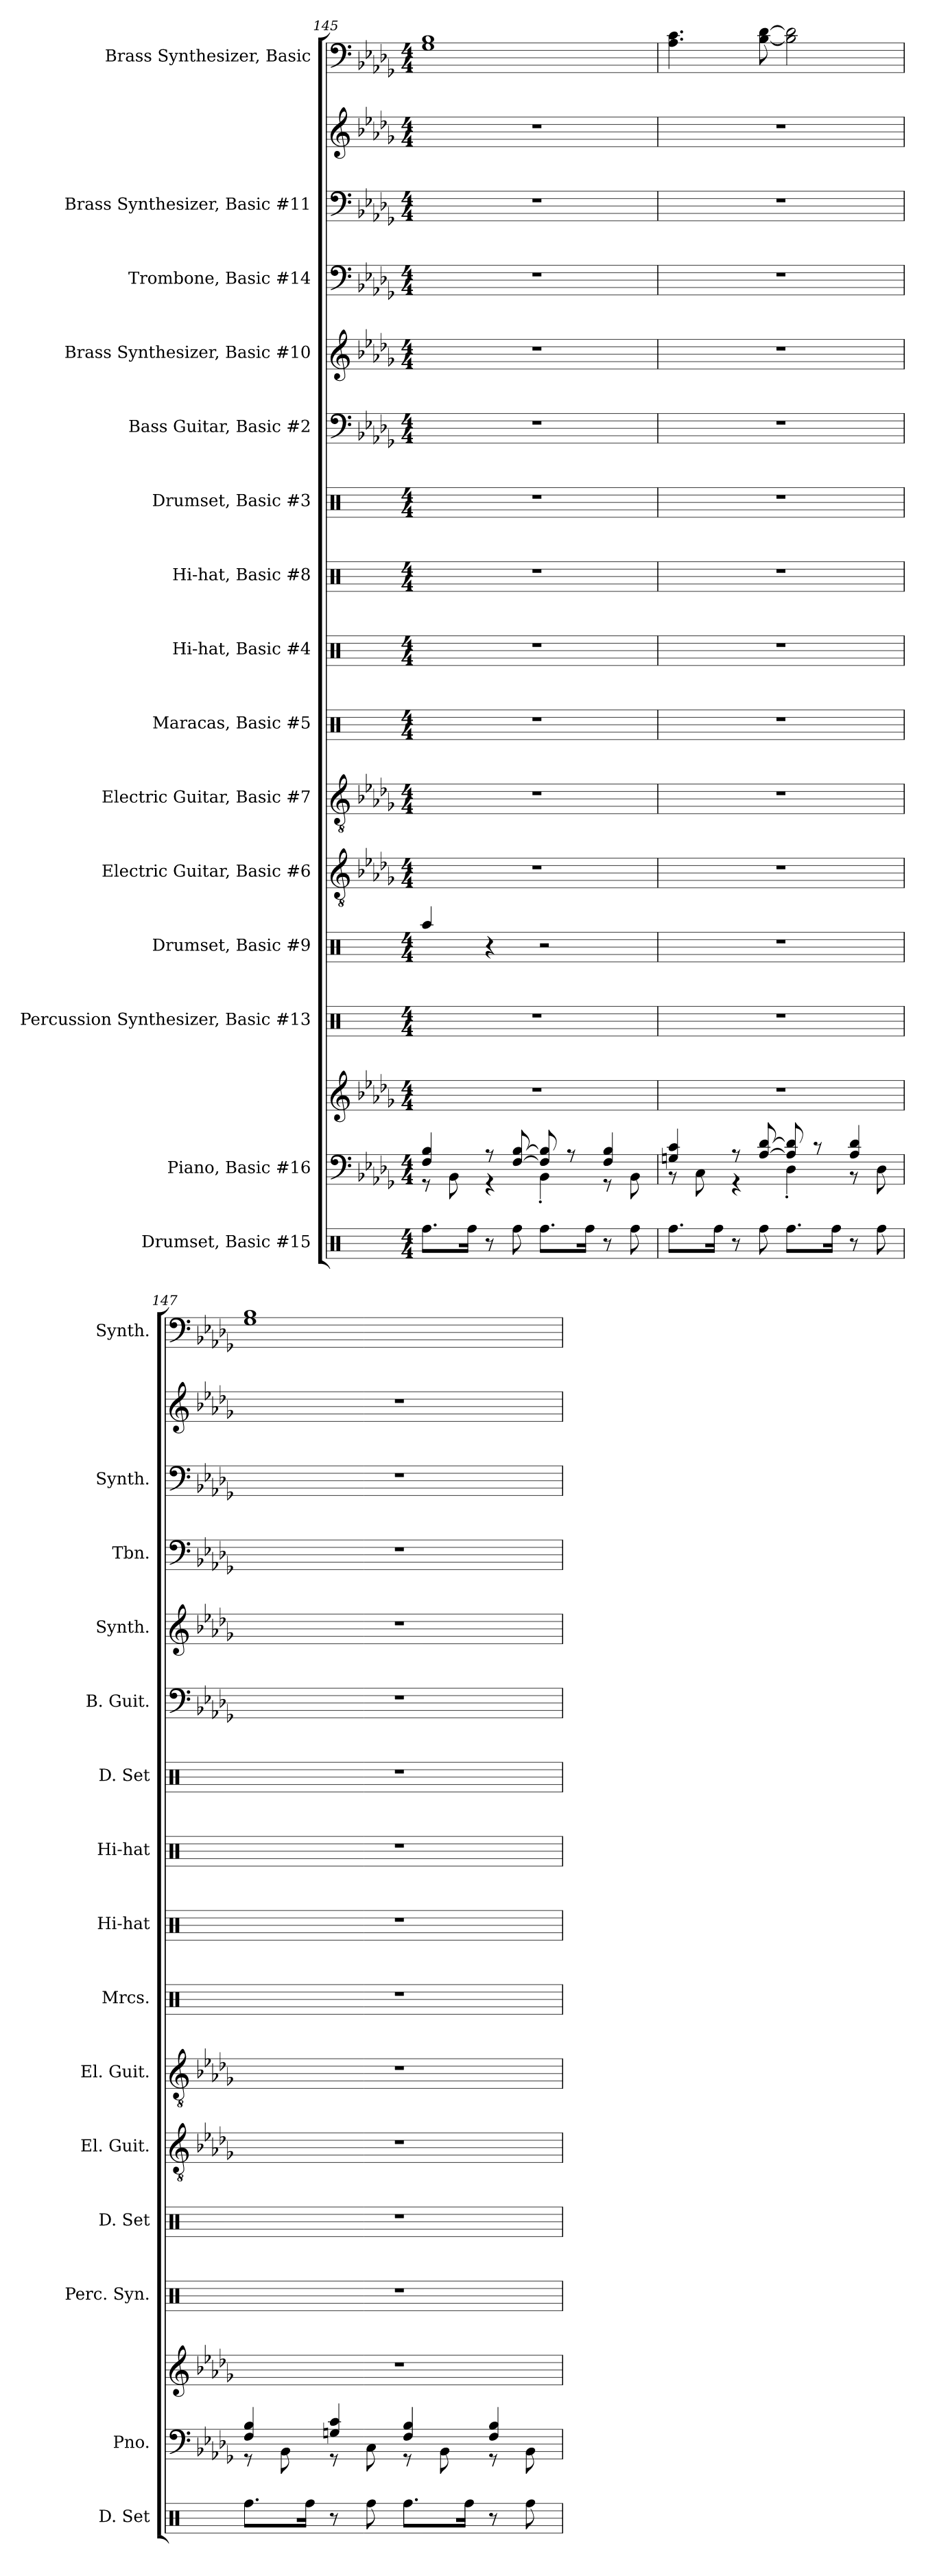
**kern	**kern	**kern	**kern	**kern	**kern	**kern	**kern	**kern	**kern	**kern	**kern	**kern	**kern	**kern	**kern	**kern
*part15	*part14	*part14	*part13	*part12	*part11	*part10	*part9	*part8	*part7	*part6	*part5	*part4	*part3	*part2	*part2	*part1
*staff17	*staff16	*staff15	*staff14	*staff13	*staff12	*staff11	*staff10	*staff9	*staff8	*staff7	*staff6	*staff5	*staff4	*staff3	*staff2	*staff1
*I"Drumset, Basic #15	*I"Piano, Basic #16	*	*I"Percussion Synthesizer, Basic #13	*I"Drumset, Basic #9	*I"Electric Guitar, Basic #6	*I"Electric Guitar, Basic #7	*I"Maracas, Basic #5	*I"Hi-hat, Basic #4	*I"Hi-hat, Basic #8	*I"Drumset, Basic #3	*I"Bass Guitar, Basic #2	*I"Brass Synthesizer, Basic #10	*I"Trombone, Basic #14	*I"Brass Synthesizer, Basic #11	*	*I"Brass Synthesizer, Basic
*I'D. Set	*I'Pno.	*	*I'Perc. Syn.	*I'D. Set	*I'El. Guit.	*I'El. Guit.	*I'Mrcs.	*I'Hi-hat	*I'Hi-hat	*I'D. Set	*I'B. Guit.	*I'Synth.	*I'Tbn.	*I'Synth.	*	*I'Synth.
*clefX	*clefF4	*clefG2	*clefX	*clefX	*clefGv2	*clefGv2	*clefX	*clefX	*clefX	*clefX	*clefF4	*clefG2	*clefF4	*clefF4	*clefG2	*clefF4
*	*	*	*	*	*	*	*	*	*	*	*ITrd7c12	*	*	*	*	*
*k[]	*k[b-e-a-d-g-]	*k[b-e-a-d-g-]	*k[]	*k[]	*k[b-e-a-d-g-]	*k[b-e-a-d-g-]	*k[]	*k[]	*k[]	*k[]	*k[b-e-a-d-g-]	*k[b-e-a-d-g-]	*k[b-e-a-d-g-]	*k[b-e-a-d-g-]	*k[b-e-a-d-g-]	*k[b-e-a-d-g-]
*M4/4	*M4/4	*M4/4	*M4/4	*M4/4	*M4/4	*M4/4	*M4/4	*M4/4	*M4/4	*M4/4	*M4/4	*M4/4	*M4/4	*M4/4	*M4/4	*M4/4
=145	=145	=145	=145	=145	=145	=145	=145	=145	=145	=145	=145	=145	=145	=145	=145	=145
*	*^	*	*	*	*	*	*	*	*	*	*	*	*	*	*	*
8.Rff\L	4F/ 4B-/	8r	1r	1r	4Raa/	1r	1r	1r	1r	1r	1r	1r	1r	1r	1r	1r	1G- 1B-
.	.	8BB-\	.	.	.	.	.	.	.	.	.	.	.	.	.	.	.
16Rff\Jk	.	.	.	.	.	.	.	.	.	.	.	.	.	.	.	.	.
8r	8r	4r	.	.	4r	.	.	.	.	.	.	.	.	.	.	.	.
8Rff\	[8F/ [8B-/	.	.	.	.	.	.	.	.	.	.	.	.	.	.	.	.
8.Rff\L	8F/] 8B-/]	4BB-'\	.	.	2r	.	.	.	.	.	.	.	.	.	.	.	.
.	8r	.	.	.	.	.	.	.	.	.	.	.	.	.	.	.	.
16Rff\Jk	.	.	.	.	.	.	.	.	.	.	.	.	.	.	.	.	.
8r	4F/ 4B-/	8r	.	.	.	.	.	.	.	.	.	.	.	.	.	.	.
8Rff\	.	8BB-\	.	.	.	.	.	.	.	.	.	.	.	.	.	.	.
!!LO:PB:g=z
=146	=146	=146	=146	=146	=146	=146	=146	=146	=146	=146	=146	=146	=146	=146	=146	=146	=146
8.Rff\L	4Gn/ 4c/	8r	1r	1r	1r	1r	1r	1r	1r	1r	1r	1r	1r	1r	1r	1r	4.A-\ 4.c\
.	.	8C\	.	.	.	.	.	.	.	.	.	.	.	.	.	.	.
16Rff\Jk	.	.	.	.	.	.	.	.	.	.	.	.	.	.	.	.	.
8r	8r	4r	.	.	.	.	.	.	.	.	.	.	.	.	.	.	.
8Rff\	[8A-/ [8d-/	.	.	.	.	.	.	.	.	.	.	.	.	.	.	.	[8B-\ [8d-\
8.Rff\L	8A-/] 8d-/]	4D-'\	.	.	.	.	.	.	.	.	.	.	.	.	.	.	2B-\] 2d-\]
.	8r	.	.	.	.	.	.	.	.	.	.	.	.	.	.	.	.
16Rff\Jk	.	.	.	.	.	.	.	.	.	.	.	.	.	.	.	.	.
8r	4A-/ 4d-/	8r	.	.	.	.	.	.	.	.	.	.	.	.	.	.	.
8Rff\	.	8D-\	.	.	.	.	.	.	.	.	.	.	.	.	.	.	.
=147	=147	=147	=147	=147	=147	=147	=147	=147	=147	=147	=147	=147	=147	=147	=147	=147	=147
8.Rff\L	4F/ 4B-/	8r	1r	1r	1r	1r	1r	1r	1r	1r	1r	1r	1r	1r	1r	1r	1G- 1B-
.	.	8BB-\	.	.	.	.	.	.	.	.	.	.	.	.	.	.	.
16Rff\Jk	.	.	.	.	.	.	.	.	.	.	.	.	.	.	.	.	.
8r	4Gn/ 4c/	8r	.	.	.	.	.	.	.	.	.	.	.	.	.	.	.
8Rff\	.	8C\	.	.	.	.	.	.	.	.	.	.	.	.	.	.	.
8.Rff\L	4F/ 4B-/	8r	.	.	.	.	.	.	.	.	.	.	.	.	.	.	.
.	.	8BB-\	.	.	.	.	.	.	.	.	.	.	.	.	.	.	.
16Rff\Jk	.	.	.	.	.	.	.	.	.	.	.	.	.	.	.	.	.
8r	4F/ 4B-/	8r	.	.	.	.	.	.	.	.	.	.	.	.	.	.	.
8Rff\	.	8BB-\	.	.	.	.	.	.	.	.	.	.	.	.	.	.	.
*	*v	*v	*	*	*	*	*	*	*	*	*	*	*	*	*	*	*
=	=	=	=	=	=	=	=	=	=	=	=	=	=	=	=	=
*-	*-	*-	*-	*-	*-	*-	*-	*-	*-	*-	*-	*-	*-	*-	*-	*-
